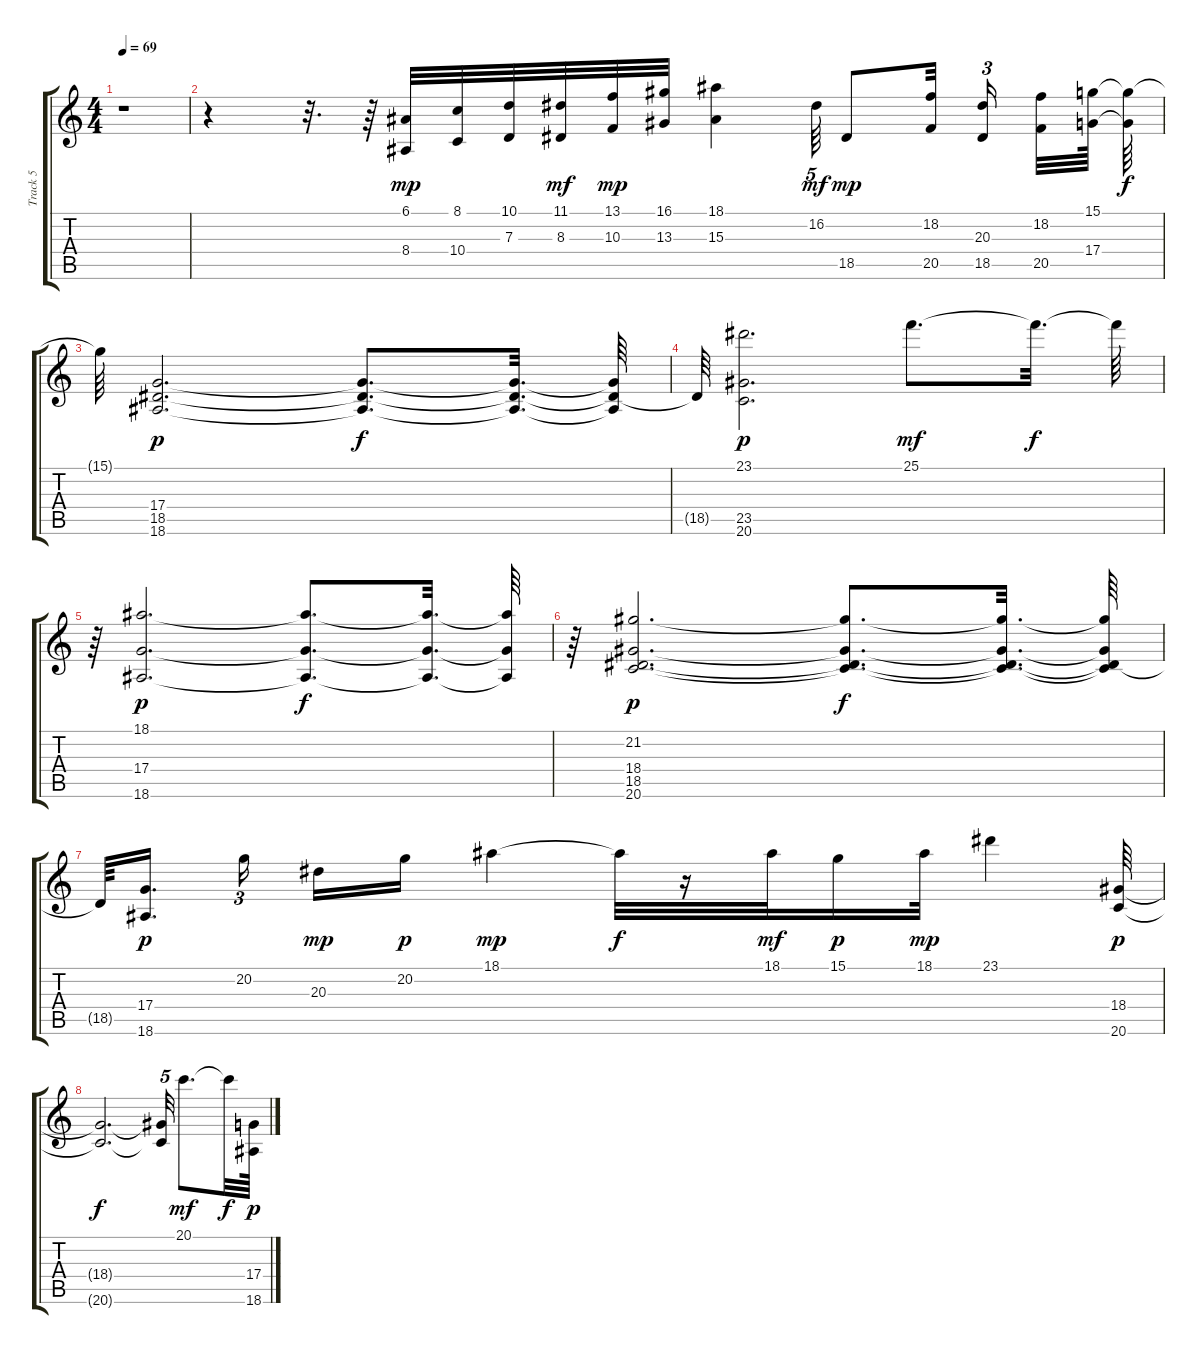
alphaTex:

\track ("Track 5" "Track 5") {instrument stringensemble1}
\staff {score tabs}
\tuning (E4 B3 G3 D3 A2 E2) {hide}
\ts (4 4)
\tempo 69
\clef g2
\ks c
r.1{dy p} |
r.4 r.32{d} r.64 (6.1 8.4).32{dy mp} (8.1 10.4).32 (10.1 7.3).32 (11.1 8.3).32{dy mf} (13.1 10.3).32{dy mp} (16.1 13.3).32 (18.1 15.3).4 16.2.64{tu (5 4) dy mf} 18.5.8{dy mp} (18.2 20.5).32 (20.3 18.5).16{tu (3 2)} (18.2 20.5).32 (15.1 17.4).64 (15.1{t} 17.4{t}).64{dy f} |
15.1{t}.64 (17.4 18.5 18.6).2{d dy p} (17.4{t} 18.5{t} 18.6{t}).8{d dy f} (17.4{t} 18.5{t} 18.6{t}).32{d} (17.4{t} 18.5{t} 18.6{t}).64 |
18.5{t}.64 (23.1 23.5 20.6).2{d dy p} 25.1.8{d dy mf} 25.1{t}.32{d dy f} 25.1{t}.64 |
r.64 (18.1 17.4 18.6).2{d dy p} (18.1{t} 17.4{t} 18.6{t}).8{d dy f} (18.1{t} 17.4{t} 18.6{t}).32{d} (18.1{t} 17.4{t} 18.6{t}).64 |
r.64 (21.2 18.4 18.5 20.6).2{d dy p} (21.2{t} 18.4{t} 18.5{t} 20.6{t}).8{d dy f} (21.2{t} 18.4{t} 18.5{t} 20.6{t}).32{d} (21.2{t} 18.4{t} 18.5{t} 20.6{t}).64 |
18.5{t}.64 (17.4 18.6).16{d dy p} 20.2.16{tu (3 2)} 20.3.16{dy mp} 20.2.16{dy p} 18.1.4{dy mp} 18.1{t}.32{dy f} r.16 18.1.32{dy mf} 15.1.16{dy p} 18.1.32{dy mp} 23.1.4 (18.4 20.6).64{dy p} |
(18.4{t} 20.6{t}).2{d dy f} (18.4{t} 20.6{t}).32{tu (5 4)} 20.1.8{d dy mf} 20.1{t}.32{dy f} (17.4 18.6).64{dy p}
